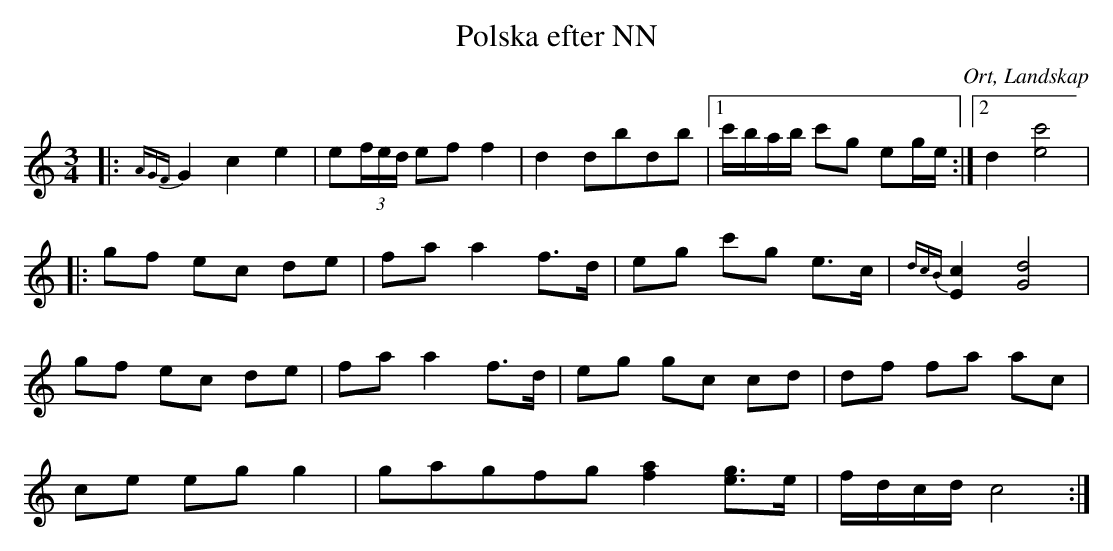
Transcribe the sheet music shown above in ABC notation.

X:1
T:Polska efter NN
O:Ort, Landskap
M:3/4
L:1/8
K:C
|:{A6/5G6/5F6/5}G2 c2 e2|e(3f/e/d/ ef f2|d2 dbdb|1 c'/b/a/b/ c'g eg/e/:|2 d2 [e4c'4]|
|:gf ec de|fa a2 f>d|eg c'g e>c|{d6/5c6/5B6/5}[c2E2] [G4d4]|
gf ec de|fa a2 f>d|eg gc cd|df fa ac|
ce eg g2|g2/5a2/5g2/5f2/5g2/5 [f2a2] [eg]>e|f/d/c/d/  c4:|
